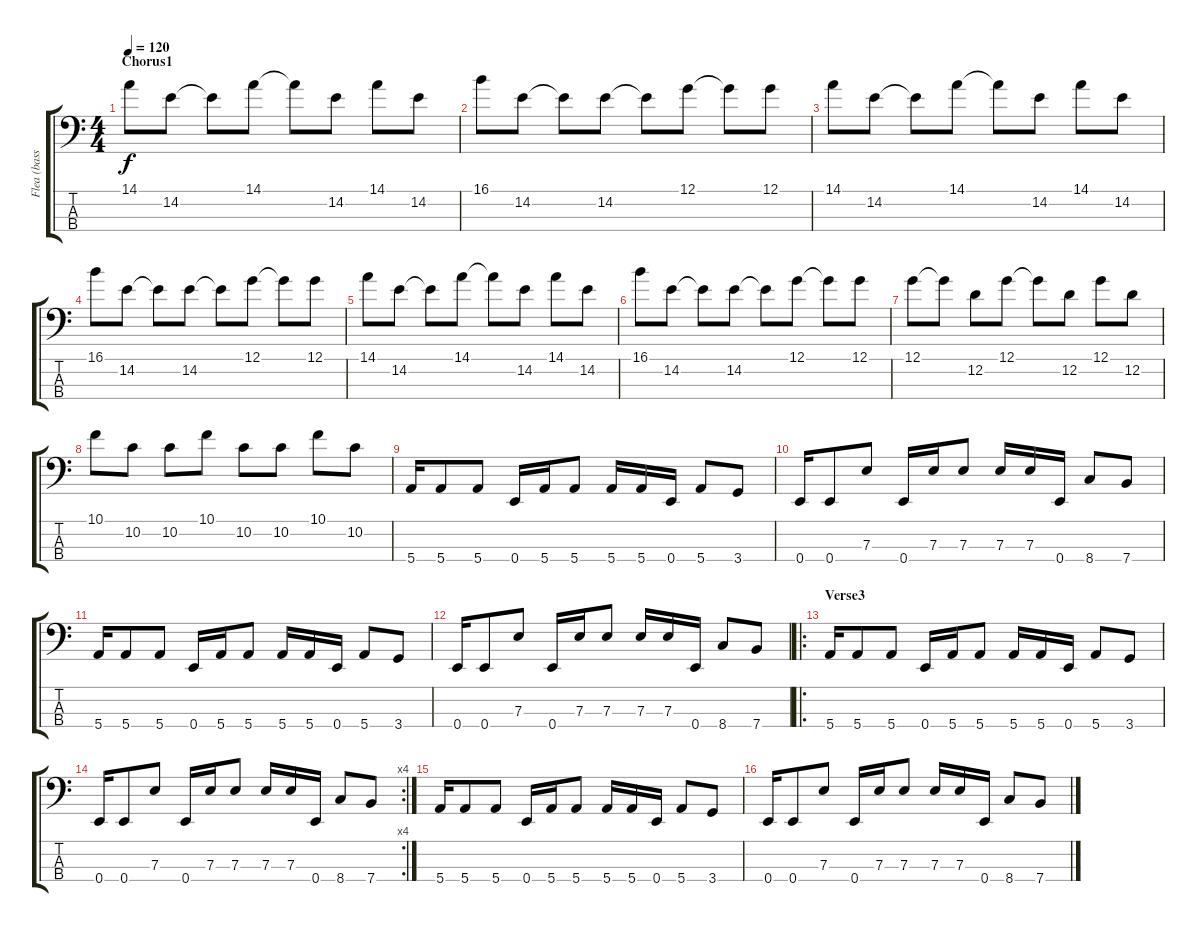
\track ("Flea (bass)" "Flea (bass") {instrument electricbassfinger}
\staff {score tabs}
\tuning (G2 D2 A1 E1) {hide}
\ts (4 4)
\section ("" "Chorus1")
\tempo 120
\clef f4
\ks c
14.1.8{dy f} 14.2.8 14.2{t}.8 14.1.8 14.1{t}.8 14.2.8 14.1.8 14.2.8 |
16.1.8 14.2.8 14.2{t}.8 14.2.8 14.2{t}.8 12.1.8 12.1{t}.8 12.1.8 |
14.1.8 14.2.8 14.2{t}.8 14.1.8 14.1{t}.8 14.2.8 14.1.8 14.2.8 |
16.1.8 14.2.8 14.2{t}.8 14.2.8 14.2{t}.8 12.1.8 12.1{t}.8 12.1.8 |
14.1.8 14.2.8 14.2{t}.8 14.1.8 14.1{t}.8 14.2.8 14.1.8 14.2.8 |
16.1.8 14.2.8 14.2{t}.8 14.2.8 14.2{t}.8 12.1.8 12.1{t}.8 12.1.8 |
12.1.8 12.1{t}.8 12.2.8 12.1.8 12.1{t}.8 12.2.8 12.1.8 12.2.8 |
10.1.8 10.2.8 10.2.8 10.1.8 10.2.8 10.2.8 10.1.8 10.2.8 |
5.4.16 5.4.8 5.4.8 0.4.16 5.4.16 5.4.8 5.4.16 5.4.16 0.4.16 5.4.8 3.4.8 |
0.4.16 0.4.8 7.3.8 0.4.16 7.3.16 7.3.8 7.3.16 7.3.16 0.4.16 8.4.8 7.4.8 |
5.4.16 5.4.8 5.4.8 0.4.16 5.4.16 5.4.8 5.4.16 5.4.16 0.4.16 5.4.8 3.4.8 |
0.4.16 0.4.8 7.3.8 0.4.16 7.3.16 7.3.8 7.3.16 7.3.16 0.4.16 8.4.8 7.4.8 |
\ro
\section ("" "Verse3")
5.4.16 5.4.8 5.4.8 0.4.16 5.4.16 5.4.8 5.4.16 5.4.16 0.4.16 5.4.8 3.4.8 |
\rc 4
0.4.16 0.4.8 7.3.8 0.4.16 7.3.16 7.3.8 7.3.16 7.3.16 0.4.16 8.4.8 7.4.8 |
5.4.16 5.4.8 5.4.8 0.4.16 5.4.16 5.4.8 5.4.16 5.4.16 0.4.16 5.4.8 3.4.8 |
0.4.16 0.4.8 7.3.8 0.4.16 7.3.16 7.3.8 7.3.16 7.3.16 0.4.16 8.4.8 7.4.8
